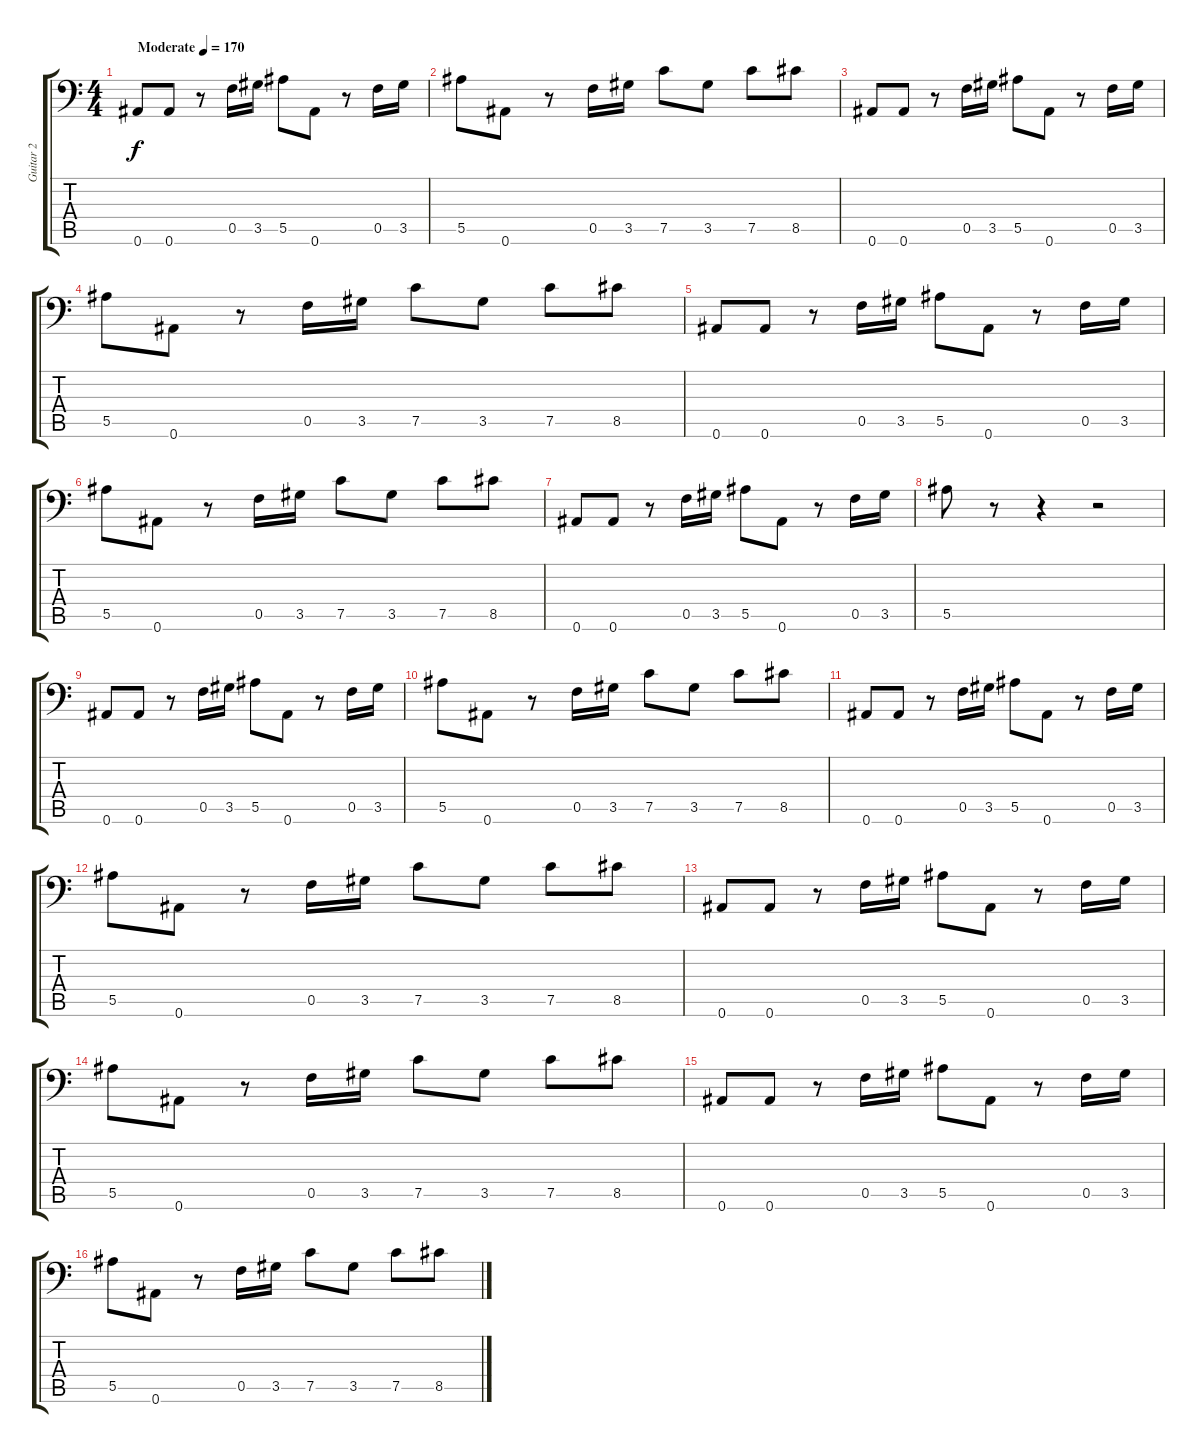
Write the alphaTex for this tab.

\track ("Guitar 2" "Guitar 2") {instrument distortionguitar}
\staff {score tabs}
\tuning (C4 G3 Eb3 Bb2 F2 Bb1) {hide}
\ts (4 4)
\tempo (170 "Moderate")
\clef f4
\ks c
0.6.8{dy f volume 3 instrument distortionguitar} 0.6.8{volume 8} r.8 0.5.16 3.5.16 5.5.8 0.6.8 r.8 0.5.16 3.5.16 |
5.5.8 0.6.8 r.8 0.5.16 3.5.16 7.5.8 3.5.8 7.5.8 8.5.8 |
0.6.8 0.6.8 r.8 0.5.16 3.5.16 5.5.8 0.6.8 r.8 0.5.16 3.5.16 |
5.5.8 0.6.8 r.8 0.5.16 3.5.16 7.5.8 3.5.8 7.5.8 8.5.8 |
0.6.8 0.6.8 r.8 0.5.16{volume 10} 3.5.16 5.5.8 0.6.8 r.8 0.5.16 3.5.16 |
5.5.8 0.6.8 r.8 0.5.16 3.5.16 7.5.8 3.5.8 7.5.8 8.5.8 |
0.6.8 0.6.8 r.8 0.5.16 3.5.16 5.5.8 0.6.8 r.8 0.5.16 3.5.16 |
5.5.8 r.8 r.4 r.2 |
0.6.8{volume 13} 0.6.8 r.8 0.5.16 3.5.16 5.5.8 0.6.8 r.8 0.5.16 3.5.16 |
5.5.8 0.6.8 r.8 0.5.16 3.5.16 7.5.8 3.5.8 7.5.8 8.5.8 |
0.6.8 0.6.8 r.8 0.5.16 3.5.16 5.5.8 0.6.8 r.8 0.5.16 3.5.16 |
5.5.8 0.6.8 r.8 0.5.16 3.5.16 7.5.8 3.5.8 7.5.8 8.5.8 |
0.6.8 0.6.8 r.8 0.5.16 3.5.16 5.5.8 0.6.8 r.8 0.5.16 3.5.16 |
5.5.8 0.6.8 r.8 0.5.16 3.5.16 7.5.8 3.5.8 7.5.8 8.5.8 |
0.6.8 0.6.8 r.8 0.5.16 3.5.16 5.5.8 0.6.8 r.8 0.5.16 3.5.16 |
5.5.8 0.6.8 r.8 0.5.16 3.5.16 7.5.8 3.5.8 7.5.8 8.5.8
